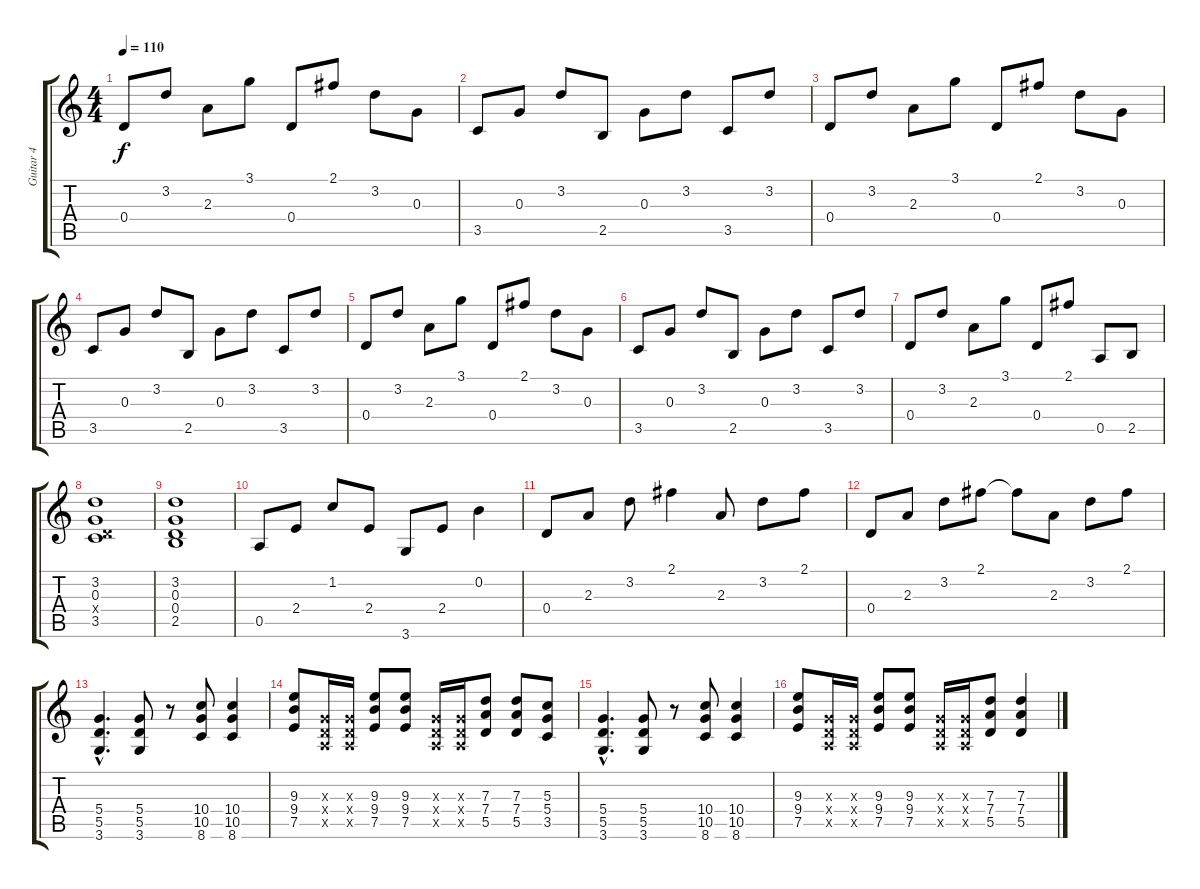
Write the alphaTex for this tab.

\track ("Guitar 4" "Guitar 4") {instrument overdrivenguitar}
\staff {score tabs}
\tuning (E4 B3 G3 D3 A2 E2) {hide}
\ts (4 4)
\tempo 110
\clef g2
\ks c
0.4.8{dy f} 3.2.8 2.3.8 3.1.8 0.4.8 2.1.8 3.2.8 0.3.8 |
3.5.8 0.3.8 3.2.8 2.5.8 0.3.8 3.2.8 3.5.8 3.2.8 |
0.4.8 3.2.8 2.3.8 3.1.8 0.4.8 2.1.8 3.2.8 0.3.8 |
3.5.8 0.3.8 3.2.8 2.5.8 0.3.8 3.2.8 3.5.8 3.2.8 |
0.4.8 3.2.8 2.3.8 3.1.8 0.4.8 2.1.8 3.2.8 0.3.8 |
3.5.8 0.3.8 3.2.8 2.5.8 0.3.8 3.2.8 3.5.8 3.2.8 |
0.4.8 3.2.8 2.3.8 3.1.8 0.4.8 2.1.8 0.5.8 2.5.8 |
(3.2 0.3 0.4{x} 3.5).1 |
(3.2 0.3 0.4 2.5).1 |
0.5.8 2.4.8 1.2.8 2.4.8 3.6.8 2.4.8 0.2.4 |
0.4.8 2.3.8 3.2.8 2.1.4 2.3.8 3.2.8 2.1.8 |
0.4.8 2.3.8 3.2.8 2.1.8 2.1{t}.8 2.3.8 3.2.8 2.1.8 |
(5.4{hac} 5.5{hac} 3.6{hac}).4{d} (5.4 5.5 3.6).8 r.8 (10.4 10.5 8.6).8 (10.4 10.5 8.6).4 |
(9.3 9.4 7.5).8 (0.3{x} 0.4{x} 0.5{x}).16 (0.3{x} 0.4{x} 0.5{x}).16 (9.3 9.4 7.5).8 (9.3 9.4 7.5).8 (0.3{x} 0.4{x} 0.5{x}).16 (0.3{x} 0.4{x} 0.5{x}).16 (7.3 7.4 5.5).8 (7.3 7.4 5.5).8 (5.3 5.4 3.5).8 |
(5.4{hac} 5.5{hac} 3.6{hac}).4{d} (5.4 5.5 3.6).8 r.8 (10.4 10.5 8.6).8 (10.4 10.5 8.6).4 |
(9.3 9.4 7.5).8 (0.3{x} 0.4{x} 0.5{x}).16 (0.3{x} 0.4{x} 0.5{x}).16 (9.3 9.4 7.5).8 (9.3 9.4 7.5).8 (0.3{x} 0.4{x} 0.5{x}).16 (0.3{x} 0.4{x} 0.5{x}).16 (7.3 7.4 5.5).8 (7.3 7.4 5.5).4
